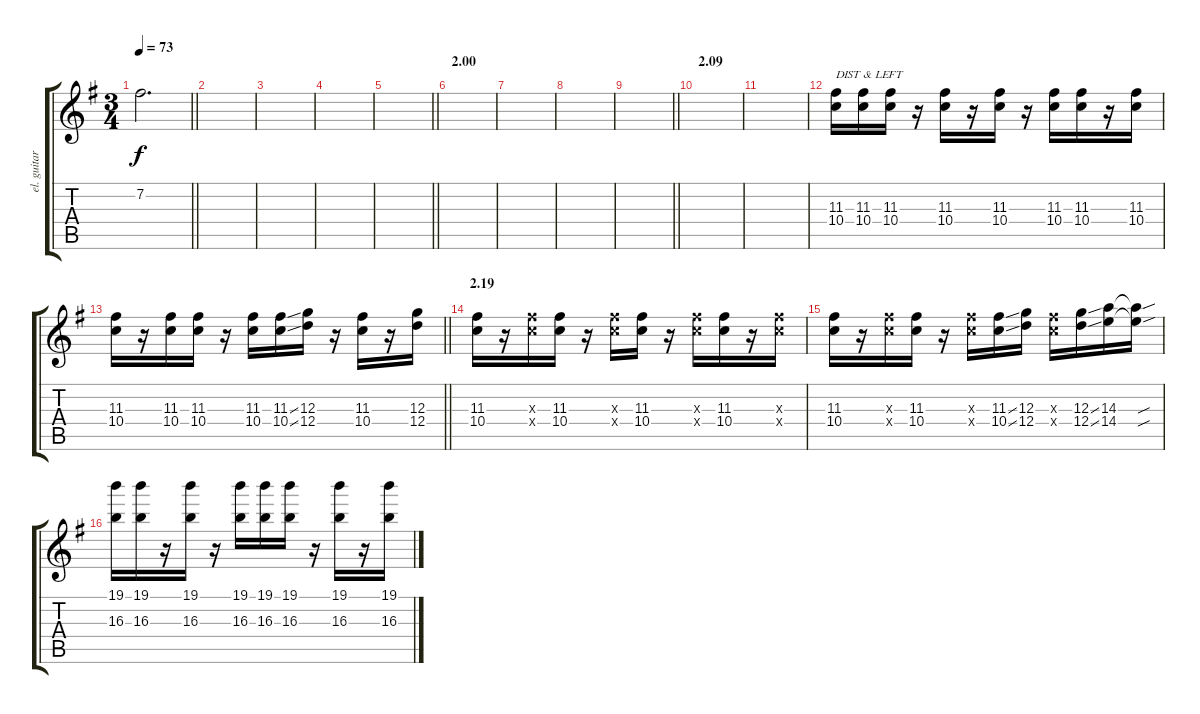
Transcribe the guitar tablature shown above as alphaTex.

\track ("el. guitar 1" "el. guitar") {instrument overdrivenguitar}
\staff {score tabs}
\tuning (E4 B3 G3 D3 A2 E2) {hide}
\ts (3 4)
\tempo 73
\clef g2
\barLineRight lightlight
\ks g
7.2{t}.2{d dy f} |
|
|
|
\barLineRight lightlight
|
\section ("" "2.00")
|
|
|
\barLineRight lightlight
|
\section ("" "2.09")
|
|
(11.3 10.4).16{txt "DIST & LEFT" balance 5 instrument distortionguitar} (11.3 10.4).16 (11.3 10.4).16 r.16 (11.3 10.4).16 r.16 (11.3 10.4).16 r.16 (11.3 10.4).16 (11.3 10.4).16 r.16 (11.3 10.4).16 |
\barLineRight lightlight
(11.3 10.4).16 r.16 (11.3 10.4).16 (11.3 10.4).16 r.16 (11.3 10.4).16 (11.3{ss} 10.4{ss}).16 (12.3 12.4).16 r.16 (11.3 10.4).16 r.16 (12.3 12.4).16 |
\section ("" "2.19")
(11.3 10.4).16 r.16 (11.3{x} 10.4{x}).16 (11.3 10.4).16 r.16 (11.3{x} 10.4{x}).16 (11.3 10.4).16 r.16 (11.3{x} 10.4{x}).16 (11.3 10.4).16 r.16 (11.3{x} 10.4{x}).16 |
(11.3 10.4).16 r.16 (11.3{x} 10.4{x}).16 (11.3 10.4).16 r.16 (11.3{x} 10.4{x}).16 (11.3{ss} 10.4{ss}).16 (12.3 12.4).16 (11.3{x} 10.4{x}).16 (12.3{ss} 12.4{ss}).16 (14.3 14.4).16 (14.3{sou t} 14.4{sou t}).16 |
(19.1 16.3).16 (19.1 16.3).16 r.16 (19.1 16.3).16 r.16 (19.1 16.3).16 (19.1 16.3).16 (19.1 16.3).16 r.16 (19.1 16.3).16 r.16 (19.1 16.3).16
